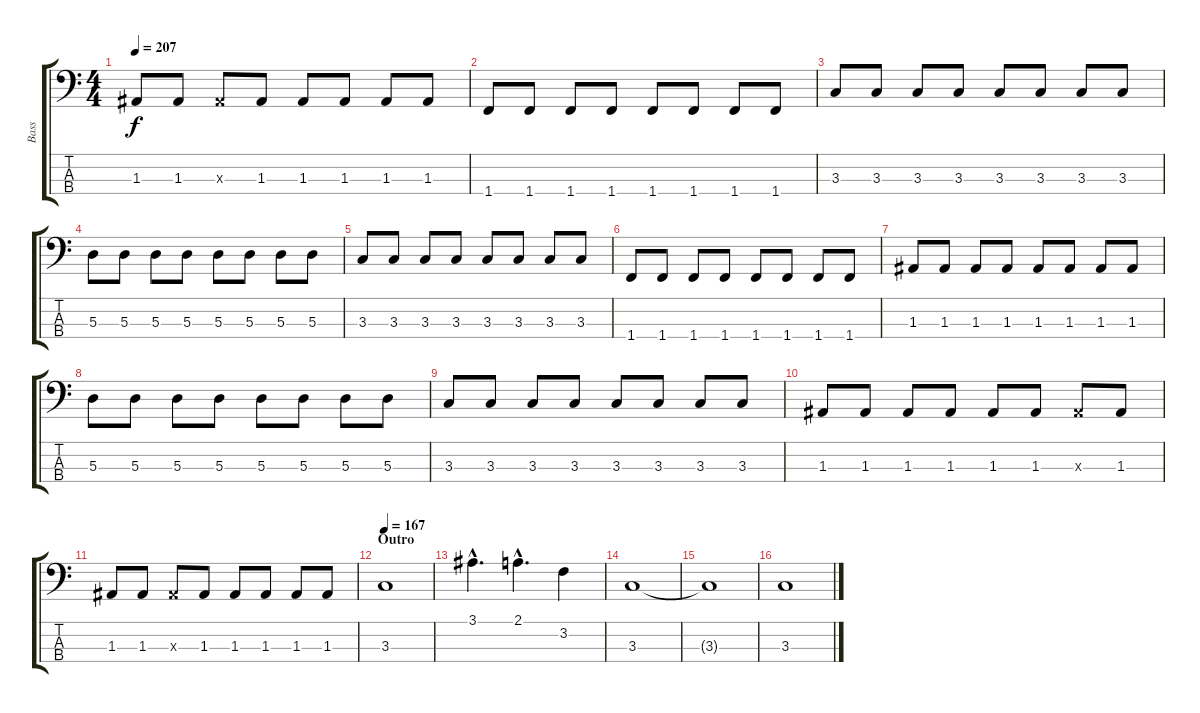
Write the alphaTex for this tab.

\track ("Bass" "Bass") {instrument electricbasspick}
\staff {score tabs}
\tuning (G2 D2 A1 E1) {hide}
\ts (4 4)
\tempo 207
\clef f4
\ks c
1.3.8{dy f} 1.3.8 1.3{x}.8 1.3.8 1.3.8 1.3.8 1.3.8 1.3.8 |
1.4.8 1.4.8 1.4.8 1.4.8 1.4.8 1.4.8 1.4.8 1.4.8 |
3.3.8 3.3.8 3.3.8 3.3.8 3.3.8 3.3.8 3.3.8 3.3.8 |
5.3.8 5.3.8 5.3.8 5.3.8 5.3.8 5.3.8 5.3.8 5.3.8 |
3.3.8 3.3.8 3.3.8 3.3.8 3.3.8 3.3.8 3.3.8 3.3.8 |
1.4.8 1.4.8 1.4.8 1.4.8 1.4.8 1.4.8 1.4.8 1.4.8 |
1.3.8 1.3.8 1.3.8 1.3.8 1.3.8 1.3.8 1.3.8 1.3.8 |
5.3.8 5.3.8 5.3.8 5.3.8 5.3.8 5.3.8 5.3.8 5.3.8 |
3.3.8 3.3.8 3.3.8 3.3.8 3.3.8 3.3.8 3.3.8 3.3.8 |
1.3.8 1.3.8 1.3.8 1.3.8 1.3.8 1.3.8 1.3{x}.8 1.3.8 |
1.3.8 1.3.8 1.3{x}.8 1.3.8 1.3.8 1.3.8 1.3.8 1.3.8 |
\section ("" "Outro")
\tempo 167
3.3.1 |
3.1{hac}.4{d} 2.1{hac}.4{d} 3.2.4 |
3.3.1 |
3.3{t}.1 |
3.3.1
